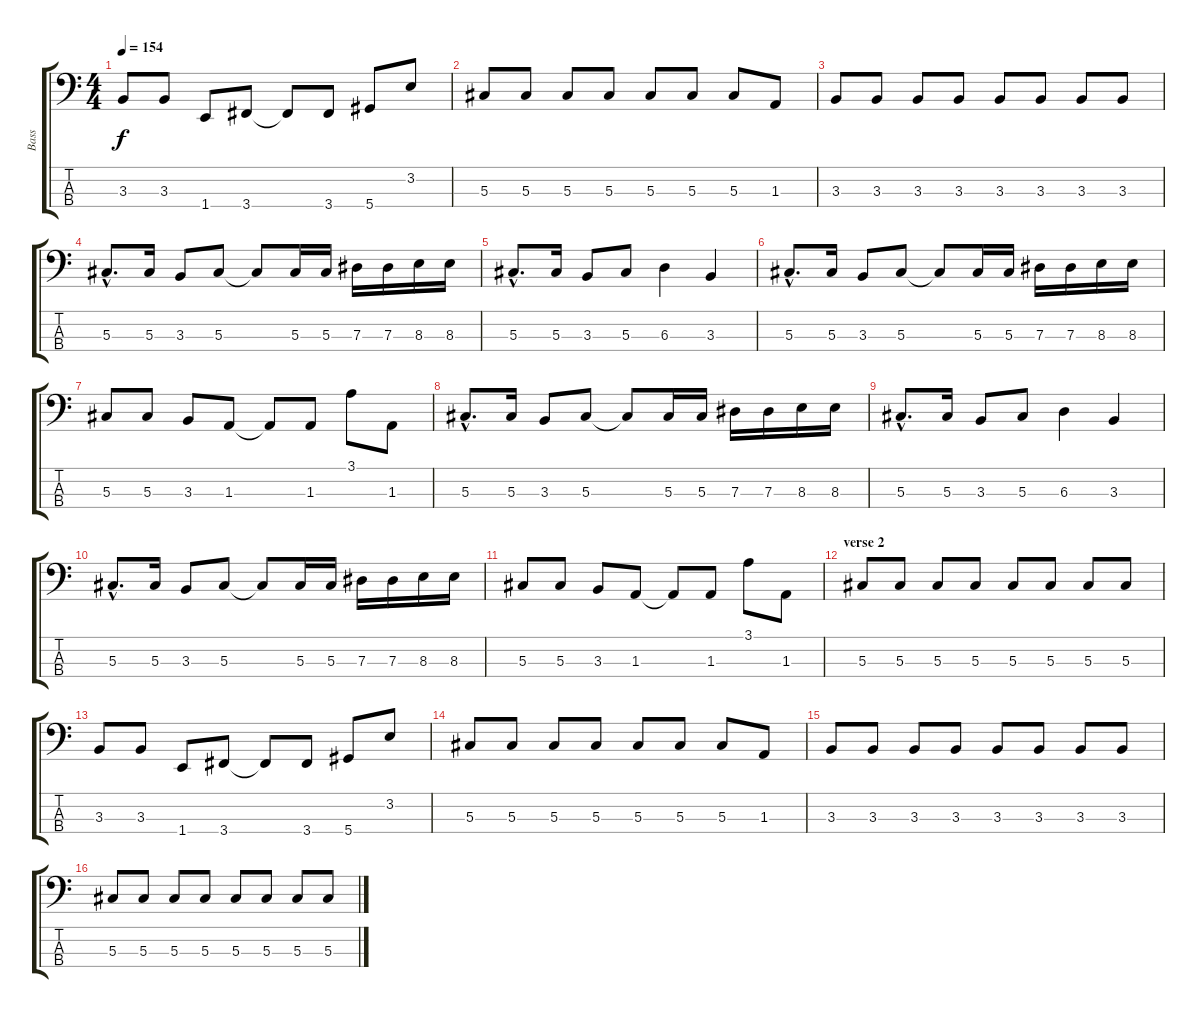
\track ("Bass" "Bass") {instrument electricbassfinger}
\staff {score tabs}
\tuning (Gb2 Db2 Ab1 Eb1) {hide}
\ts (4 4)
\tempo 154
\clef f4
\ks c
3.3.8{dy f} 3.3.8 1.4.8 3.4.8 3.4{t}.8 3.4.8 5.4.8 3.2.8 |
5.3.8 5.3.8 5.3.8 5.3.8 5.3.8 5.3.8 5.3.8 1.3.8 |
3.3.8 3.3.8 3.3.8 3.3.8 3.3.8 3.3.8 3.3.8 3.3.8 |
5.3{hac}.8{d} 5.3.16 3.3.8 5.3.8 5.3{t}.8 5.3.16 5.3.16 7.3.16 7.3.16 8.3.16 8.3.16 |
5.3{hac}.8{d} 5.3.16 3.3.8 5.3.8 6.3.4 3.3.4 |
5.3{hac}.8{d} 5.3.16 3.3.8 5.3.8 5.3{t}.8 5.3.16 5.3.16 7.3.16 7.3.16 8.3.16 8.3.16 |
5.3.8 5.3.8 3.3.8 1.3.8 1.3{t}.8 1.3.8 3.1.8 1.3.8 |
5.3{hac}.8{d} 5.3.16 3.3.8 5.3.8 5.3{t}.8 5.3.16 5.3.16 7.3.16 7.3.16 8.3.16 8.3.16 |
5.3{hac}.8{d} 5.3.16 3.3.8 5.3.8 6.3.4 3.3.4 |
5.3{hac}.8{d} 5.3.16 3.3.8 5.3.8 5.3{t}.8 5.3.16 5.3.16 7.3.16 7.3.16 8.3.16 8.3.16 |
5.3.8 5.3.8 3.3.8 1.3.8 1.3{t}.8 1.3.8 3.1.8 1.3.8 |
\section ("" "verse 2")
5.3.8 5.3.8 5.3.8 5.3.8 5.3.8 5.3.8 5.3.8 5.3.8 |
3.3.8 3.3.8 1.4.8 3.4.8 3.4{t}.8 3.4.8 5.4.8 3.2.8 |
5.3.8 5.3.8 5.3.8 5.3.8 5.3.8 5.3.8 5.3.8 1.3.8 |
3.3.8 3.3.8 3.3.8 3.3.8 3.3.8 3.3.8 3.3.8 3.3.8 |
5.3.8 5.3.8 5.3.8 5.3.8 5.3.8 5.3.8 5.3.8 5.3.8
